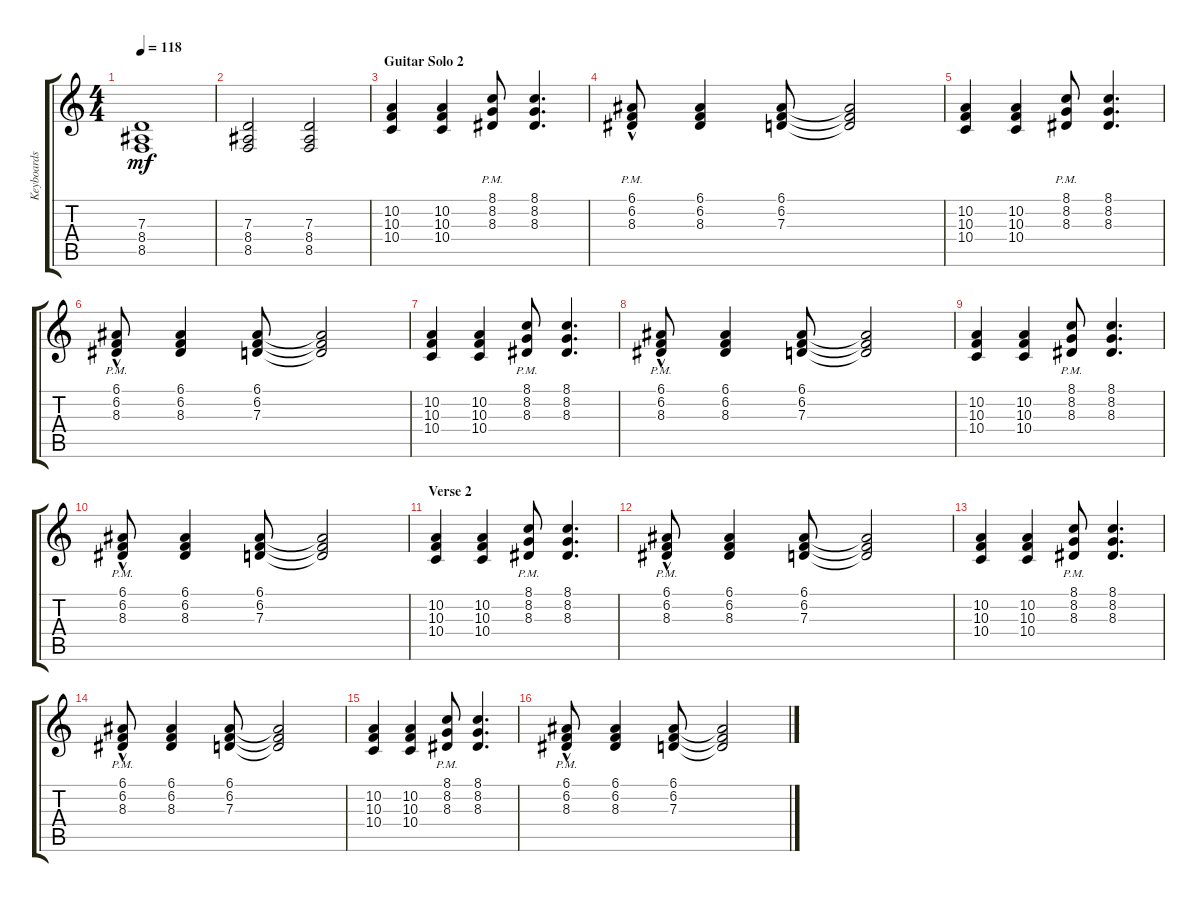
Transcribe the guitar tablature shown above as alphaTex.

\track ("Keyboards" "Keyboards") {instrument drawbarorgan}
\staff {score tabs}
\tuning (E4 B3 G3 D3 A2 E2) {hide}
\ts (4 4)
\tempo 118
\clef g2
\ks c
(7.3 8.4 8.5).1{dy mf} |
(7.3 8.4 8.5).2 (7.3 8.4 8.5).2 |
\section ("" "Guitar Solo 2")
(10.2 10.3 10.4).4 (10.2 10.3 10.4).4 (8.1{pm} 8.2{pm} 8.3{pm}).8 (8.1 8.2 8.3).4{d} |
(6.1{hac pm} 6.2{pm} 8.3{pm}).8 (6.1 6.2 8.3).4 (6.1 6.2 7.3).8 (6.1{t} 6.2{t} 7.3{t}).2 |
(10.2 10.3 10.4).4 (10.2 10.3 10.4).4 (8.1{pm} 8.2{pm} 8.3{pm}).8 (8.1 8.2 8.3).4{d} |
(6.1{hac pm} 6.2{pm} 8.3{pm}).8 (6.1 6.2 8.3).4 (6.1 6.2 7.3).8 (6.1{t} 6.2{t} 7.3{t}).2 |
(10.2 10.3 10.4).4 (10.2 10.3 10.4).4 (8.1{pm} 8.2{pm} 8.3{pm}).8 (8.1 8.2 8.3).4{d} |
(6.1{hac pm} 6.2{pm} 8.3{pm}).8 (6.1 6.2 8.3).4 (6.1 6.2 7.3).8 (6.1{t} 6.2{t} 7.3{t}).2 |
(10.2 10.3 10.4).4 (10.2 10.3 10.4).4 (8.1{pm} 8.2{pm} 8.3{pm}).8 (8.1 8.2 8.3).4{d} |
(6.1{hac pm} 6.2{pm} 8.3{pm}).8 (6.1 6.2 8.3).4 (6.1 6.2 7.3).8 (6.1{t} 6.2{t} 7.3{t}).2 |
\section ("" "Verse 2")
(10.2 10.3 10.4).4 (10.2 10.3 10.4).4 (8.1{pm} 8.2{pm} 8.3{pm}).8 (8.1 8.2 8.3).4{d} |
(6.1{hac pm} 6.2{pm} 8.3{pm}).8 (6.1 6.2 8.3).4 (6.1 6.2 7.3).8 (6.1{t} 6.2{t} 7.3{t}).2 |
(10.2 10.3 10.4).4 (10.2 10.3 10.4).4 (8.1{pm} 8.2{pm} 8.3{pm}).8 (8.1 8.2 8.3).4{d} |
(6.1{hac pm} 6.2{pm} 8.3{pm}).8 (6.1 6.2 8.3).4 (6.1 6.2 7.3).8 (6.1{t} 6.2{t} 7.3{t}).2 |
(10.2 10.3 10.4).4 (10.2 10.3 10.4).4 (8.1{pm} 8.2{pm} 8.3{pm}).8 (8.1 8.2 8.3).4{d} |
(6.1{hac pm} 6.2{pm} 8.3{pm}).8 (6.1 6.2 8.3).4 (6.1 6.2 7.3).8 (6.1{t} 6.2{t} 7.3{t}).2
